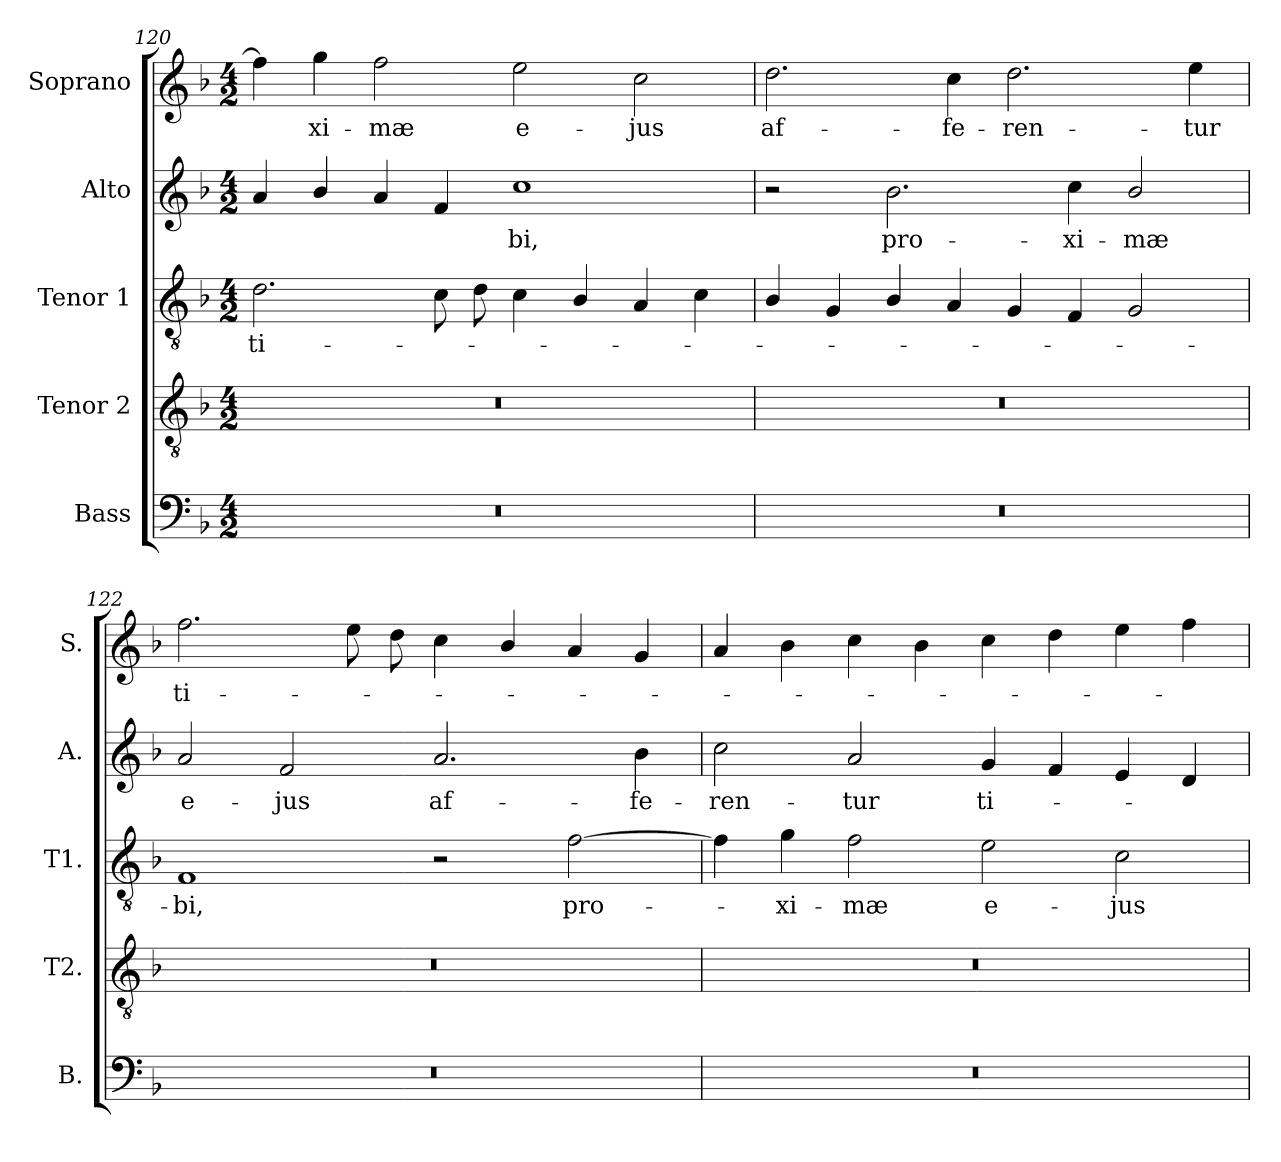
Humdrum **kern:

**kern	**kern	**kern	**text	**kern	**text	**kern	**text
*part5	*part4	*part3	*part3	*part2	*part2	*part1	*part1
*staff5	*staff4	*staff3	*staff3	*staff2	*staff2	*staff1	*staff1
*I"Bass	*I"Tenor 2	*I"Tenor 1	*	*I"Alto	*	*I"Soprano	*
*I'B.	*I'T2.	*I'T1.	*	*I'A.	*	*I'S.	*
*clefF4	*clefGv2	*clefGv2	*	*clefG2	*	*clefG2	*
*	*ITrd7c12	*ITrd7c12	*	*	*	*	*
*k[b-]	*k[b-]	*k[b-]	*	*k[b-]	*	*k[b-]	*
*F:	*F:	*F:	*	*F:	*	*F:	*
*M4/2	*M4/2	*M4/2	*	*M4/2	*	*M4/2	*
=120	=120	=120	=120	=120	=120	=120	=120
!LO:N:vis=1	!LO:N:vis=1	!	!	!	!	!	!
!	!	!	!LO:LY:b:color=#000000	!	!	!	!
0r	0r	2.Di\	ti-	4ai/	.	4ffi\]	.
!	!	!	!	!	!	!	!LO:LY:b:color=#000000
.	.	.	.	4b-i/	.	4ggi\	-xi-
!	!	!	!	!	!	!	!LO:LY:b:color=#000000
.	.	.	.	4ai/	.	2ffi\	-mæ
.	.	8Ci\	.	4fi/	.	.	.
.	.	8Di\	.	.	.	.	.
!	!	!	!	!	!LO:LY:b:color=#000000	!	!
!	!	!	!	!	!	!	!LO:LY:b:color=#000000
.	.	4Ci\	.	1cci	-bi,	2eei\	e-
.	.	4BB-i/	.	.	.	.	.
!	!	!	!	!	!	!	!LO:LY:b:color=#000000
.	.	4AAi/	.	.	.	2cci\	-jus
.	.	4Ci\	.	.	.	.	.
=121	=121	=121	=121	=121	=121	=121	=121
!LO:N:vis=1	!LO:N:vis=1	!	!	!	!	!	!
!	!	!	!	!	!	!	!LO:LY:b:color=#000000
0r	0r	4BB-i/	.	2r	.	2.ddi\	af-
.	.	4GGi/	.	.	.	.	.
!	!	!	!	!	!LO:LY:b:color=#000000	!	!
.	.	4BB-i/	.	2.b-i\	pro-	.	.
!	!	!	!	!	!	!	!LO:LY:b:color=#000000
.	.	4AAi/	.	.	.	4cci\	-fe-
!	!	!	!	!	!	!	!LO:LY:b:color=#000000
.	.	4GGi/	.	.	.	2.ddi\	-ren-
!	!	!	!	!	!LO:LY:b:color=#000000	!	!
.	.	4FFi/	.	4cci\	-xi-	.	.
!	!	!	!	!	!LO:LY:b:color=#000000	!	!
.	.	2GGi/	.	2b-i/	-mæ	.	.
!	!	!	!	!	!	!	!LO:LY:b:color=#000000
.	.	.	.	.	.	4eei\	-tur
=122	=122	=122	=122	=122	=122	=122	=122
!LO:N:vis=1	!LO:N:vis=1	!	!	!	!	!	!
!	!	!	!LO:LY:b:color=#000000	!	!	!	!
!	!	!	!	!	!LO:LY:b:color=#000000	!	!
!	!	!	!	!	!	!	!LO:LY:b:color=#000000
0r	0r	1FFi	-bi,	2ai/	e-	2.ffi\	ti-
!	!	!	!	!	!LO:LY:b:color=#000000	!	!
.	.	.	.	2fi/	-jus	.	.
.	.	.	.	.	.	8eei\	.
.	.	.	.	.	.	8ddi\	.
!	!	!	!	!	!LO:LY:b:color=#000000	!	!
.	.	2r	.	2.ai/	af-	4cci\	.
.	.	.	.	.	.	4b-i/	.
!	!	!	!LO:LY:b:color=#000000	!	!	!	!
.	.	[2Fi\	pro-	.	.	4ai/	.
!	!	!	!	!	!LO:LY:b:color=#000000	!	!
.	.	.	.	4b-i\	-fe-	4gi/	.
=123	=123	=123	=123	=123	=123	=123	=123
!LO:N:vis=1	!LO:N:vis=1	!	!	!	!	!	!
!	!	!	!	!	!LO:LY:b:color=#000000	!	!
0r	0r	4Fi\]	.	2cci\	-ren-	4ai/	.
!	!	!	!LO:LY:b:color=#000000	!	!	!	!
.	.	4Gi\	-xi-	.	.	4b-i\	.
!	!	!	!LO:LY:b:color=#000000	!	!	!	!
!	!	!	!	!	!LO:LY:b:color=#000000	!	!
.	.	2Fi\	-mæ	2ai/	-tur	4cci\	.
.	.	.	.	.	.	4b-i\	.
!	!	!	!LO:LY:b:color=#000000	!	!	!	!
!	!	!	!	!	!LO:LY:b:color=#000000	!	!
.	.	2Ei\	e-	4gi/	ti-	4cci\	.
.	.	.	.	4fi/	.	4ddi\	.
!	!	!	!LO:LY:b:color=#000000	!	!	!	!
.	.	2Ci\	-jus	4ei/	.	4eei\	.
.	.	.	.	4di/	.	4ffi\	.
=	=	=	=	=	=	=	=
*-	*-	*-	*-	*-	*-	*-	*-
